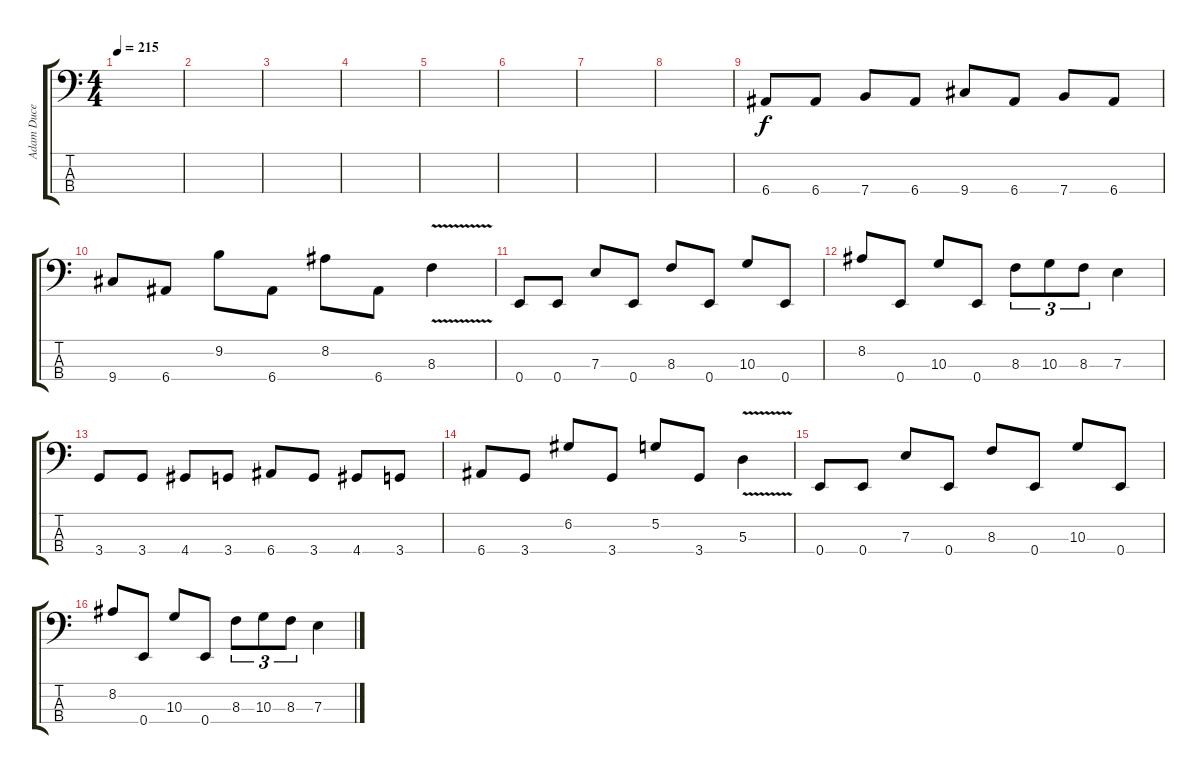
\track ("Adam Duce" "Adam Duce") {instrument electricbassfinger}
\staff {score tabs}
\tuning (G2 D2 A1 E1) {hide}
\ts (4 4)
\tempo 215
\clef f4
\ks c
|
|
|
|
|
|
|
|
6.4.8 6.4.8 7.4.8 6.4.8 9.4.8 6.4.8 7.4.8 6.4.8 |
9.4.8 6.4.8 9.2.8 6.4.8 8.2.8 6.4.8 8.3{v}.4 |
0.4.8 0.4.8 7.3.8 0.4.8 8.3.8 0.4.8 10.3.8 0.4.8 |
8.2.8 0.4.8 10.3.8 0.4.8 8.3.8{tu (3 2)} 10.3.8{tu (3 2)} 8.3.8{tu (3 2)} 7.3.4 |
3.4.8 3.4.8 4.4.8 3.4.8 6.4.8 3.4.8 4.4.8 3.4.8 |
6.4.8 3.4.8 6.2.8 3.4.8 5.2.8 3.4.8 5.3{v}.4 |
0.4.8 0.4.8 7.3.8 0.4.8 8.3.8 0.4.8 10.3.8 0.4.8 |
8.2.8 0.4.8 10.3.8 0.4.8 8.3.8{tu (3 2)} 10.3.8{tu (3 2)} 8.3.8{tu (3 2)} 7.3.4
